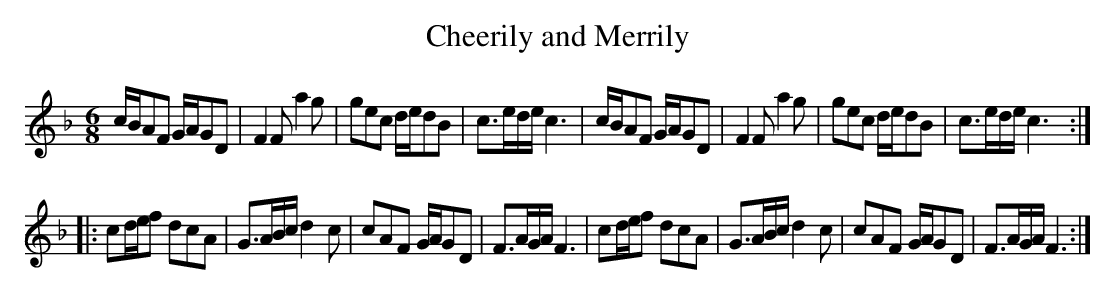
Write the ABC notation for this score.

X:1
T:Cheerily and Merrily
K:F
M:6/8
c/2B/2AF G/2A/2GD| F2 F a2 g|gec d/2e/2dB| c>ed/2e/2 c3| c/2B/2AF G/2A/2GD| F2 F a2 g|gec d/2e/2dB| c>ed/2e/2 c3:|
|: cd/2e/2f dcA| G>AB/2c/2 d2 c| cAF G/2A/2GD|F>AG/2A/2 F3| cd/2e/2f dcA| G>AB/2c/2 d2 c| cAF G/2A/2GD|F>AG/2A/2 F3:|
